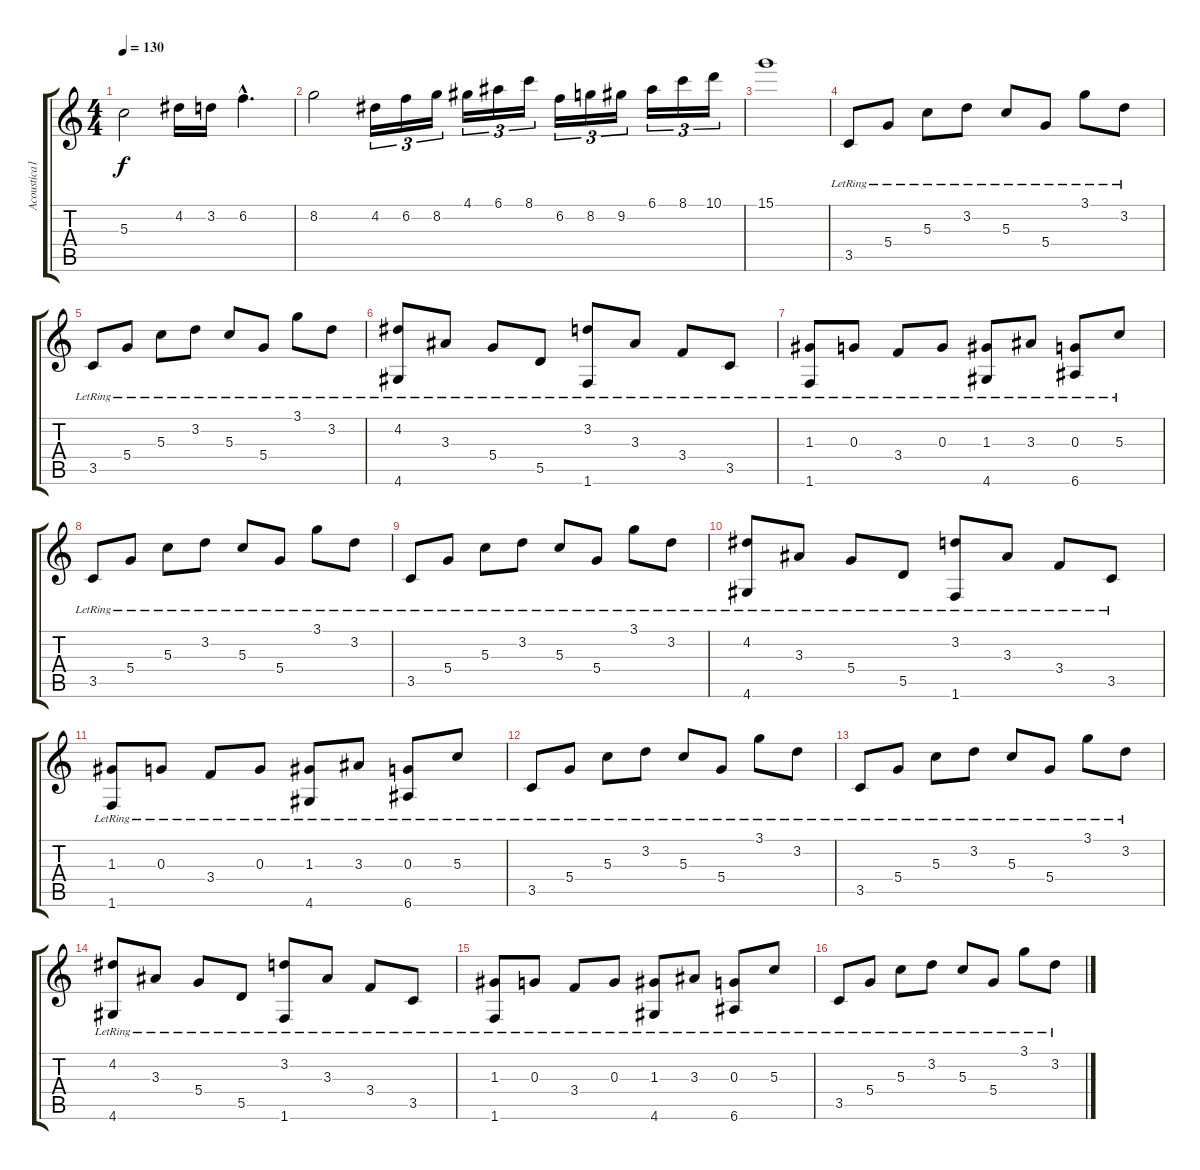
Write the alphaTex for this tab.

\track ("Acoustica1 y solos" "Acoustica1") {instrument acousticguitarnylon}
\staff {score tabs}
\tuning (E4 B3 G3 D3 A2 E2) {hide}
\ts (4 4)
\tempo 130
\clef g2
\ks c
5.3.2{dy f} 4.2.16 3.2.16 6.2{hac}.4{d} |
8.2.2 4.2.16{tu (3 2)} 6.2.16{tu (3 2)} 8.2.16{tu (3 2)} 4.1.16{tu (3 2)} 6.1.16{tu (3 2)} 8.1.16{tu (3 2)} 6.2.16{tu (3 2)} 8.2.16{tu (3 2)} 9.2.16{tu (3 2)} 6.1.16{tu (3 2)} 8.1.16{tu (3 2)} 10.1.16{tu (3 2)} |
15.1.1 |
3.5{lr}.8{instrument acousticguitarnylon} 5.4{lr}.8 5.3{lr}.8 3.2{lr}.8 5.3{lr}.8 5.4{lr}.8 3.1{lr}.8 3.2{lr}.8 |
3.5{lr}.8 5.4{lr}.8 5.3{lr}.8 3.2{lr}.8 5.3{lr}.8 5.4{lr}.8 3.1{lr}.8 3.2{lr}.8 |
(4.2{lr} 4.6{lr}).8 3.3{lr}.8 5.4{lr}.8 5.5{lr}.8 (3.2{lr} 1.6{lr}).8 3.3{lr}.8 3.4{lr}.8 3.5{lr}.8 |
(1.3{lr} 1.6{lr}).8 0.3{lr}.8 3.4{lr}.8 0.3{lr}.8 (1.3{lr} 4.6{lr}).8 3.3{lr}.8 (0.3{lr} 6.6{lr}).8 5.3{lr}.8 |
3.5{lr}.8 5.4{lr}.8 5.3{lr}.8 3.2{lr}.8 5.3{lr}.8 5.4{lr}.8 3.1{lr}.8 3.2{lr}.8 |
3.5{lr}.8 5.4{lr}.8 5.3{lr}.8 3.2{lr}.8 5.3{lr}.8 5.4{lr}.8 3.1{lr}.8 3.2{lr}.8 |
(4.2{lr} 4.6{lr}).8 3.3{lr}.8 5.4{lr}.8 5.5{lr}.8 (3.2{lr} 1.6{lr}).8 3.3{lr}.8 3.4{lr}.8 3.5{lr}.8 |
(1.3{lr} 1.6{lr}).8 0.3{lr}.8 3.4{lr}.8 0.3{lr}.8 (1.3{lr} 4.6{lr}).8 3.3{lr}.8 (0.3{lr} 6.6{lr}).8 5.3{lr}.8 |
3.5{lr}.8 5.4{lr}.8 5.3{lr}.8 3.2{lr}.8 5.3{lr}.8 5.4{lr}.8 3.1{lr}.8 3.2{lr}.8 |
3.5{lr}.8 5.4{lr}.8 5.3{lr}.8 3.2{lr}.8 5.3{lr}.8 5.4{lr}.8 3.1{lr}.8 3.2{lr}.8 |
(4.2{lr} 4.6{lr}).8 3.3{lr}.8 5.4{lr}.8 5.5{lr}.8 (3.2{lr} 1.6{lr}).8 3.3{lr}.8 3.4{lr}.8 3.5{lr}.8 |
(1.3{lr} 1.6{lr}).8 0.3{lr}.8 3.4{lr}.8 0.3{lr}.8 (1.3{lr} 4.6{lr}).8 3.3{lr}.8 (0.3{lr} 6.6{lr}).8 5.3{lr}.8 |
3.5{lr}.8 5.4{lr}.8 5.3{lr}.8 3.2{lr}.8 5.3{lr}.8 5.4{lr}.8 3.1{lr}.8 3.2{lr}.8
